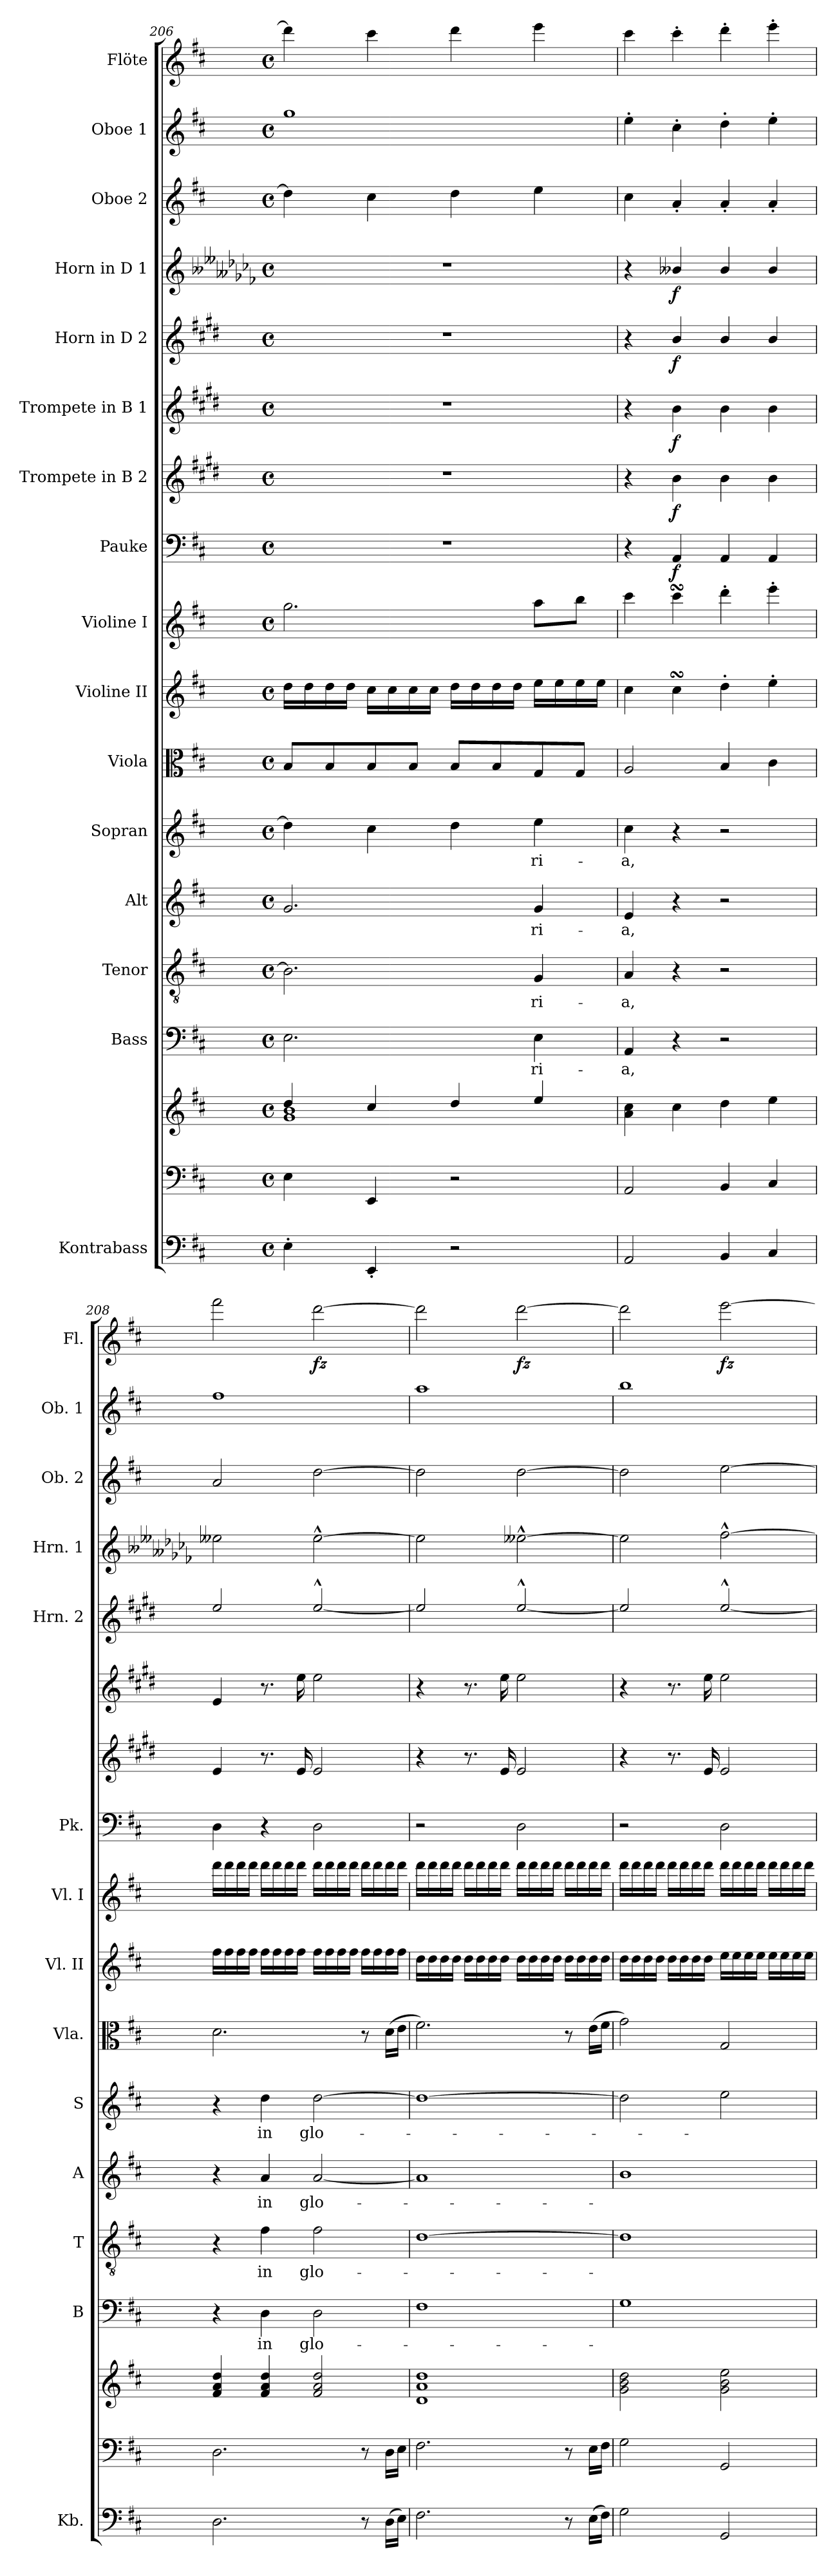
**kern	**kern	**kern	**kern	**text	**kern	**text	**kern	**text	**kern	**text	**kern	**kern	**kern	**kern	**dynam	**kern	**dynam	**kern	**dynam	**kern	**dynam	**kern	**dynam	**kern	**kern	**kern	**dynam
*part17	*part16	*part16	*part15	*part15	*part14	*part14	*part13	*part13	*part12	*part12	*part11	*part10	*part9	*part8	*part8	*part7	*part7	*part6	*part6	*part5	*part5	*part4	*part4	*part3	*part2	*part1	*part1
*staff18	*staff17	*staff16	*staff15	*staff15	*staff14	*staff14	*staff13	*staff13	*staff12	*staff12	*staff11	*staff10	*staff9	*staff8	*staff8	*staff7	*staff7	*staff6	*staff6	*staff5	*staff5	*staff4	*staff4	*staff3	*staff2	*staff1	*staff1
*I"Kontrabass	*	*	*I"Bass	*	*I"Tenor	*	*I"Alt	*	*I"Sopran	*	*I"Viola	*I"Violine II	*I"Violine I	*I"Pauke	*	*I"Trompete in B 2	*	*I"Trompete in B 1	*	*I"Horn in D 2	*	*I"Horn in D 1	*	*I"Oboe 2	*I"Oboe 1	*I"Flöte	*
*I'Kb.	*	*	*I'B	*	*I'T	*	*I'A	*	*I'S	*	*I'Vla.	*I'Vl. II	*I'Vl. I	*I'Pk.	*	*	*	*	*	*I'Hrn. 2	*	*I'Hrn. 1	*	*I'Ob. 2	*I'Ob. 1	*I'Fl.	*
*clefF4	*clefF4	*clefG2	*clefF4	*	*clefGv2	*	*clefG2	*	*clefG2	*	*clefC3	*clefG2	*clefG2	*clefF4	*	*clefG2	*	*clefG2	*	*clefG2	*	*clefG2	*	*clefG2	*clefG2	*clefG2	*
*ITrd7c12	*	*	*	*	*	*	*	*	*	*	*	*	*	*	*	*ITrd1c2	*	*ITrd1c2	*	*ITrd4c7	*	*ITrd-8c-12	*	*	*	*	*
*k[f#c#]	*k[f#c#]	*k[f#c#]	*k[f#c#]	*	*k[f#c#]	*	*k[f#c#]	*	*k[f#c#]	*	*k[f#c#]	*k[f#c#]	*k[f#c#]	*k[f#c#]	*	*k[f#c#]	*	*k[f#c#]	*	*k[f#c#g#]	*	*k[b--e--a--d-g-c-f-]	*	*k[f#c#]	*k[f#c#]	*k[f#c#]	*
*D:	*D:	*D:	*D:	*	*D:	*	*D:	*	*D:	*	*D:	*D:	*D:	*D:	*	*D:	*	*D:	*	*A:	*	*E--:	*	*D:	*D:	*D:	*
*M4/4	*M4/4	*M4/4	*M4/4	*	*M4/4	*	*M4/4	*	*M4/4	*	*M4/4	*M4/4	*M4/4	*M4/4	*	*M4/4	*	*M4/4	*	*M4/4	*	*M4/4	*	*M4/4	*M4/4	*M4/4	*
*met(c)	*met(c)	*met(c)	*met(c)	*	*met(c)	*	*met(c)	*	*met(c)	*	*met(c)	*met(c)	*met(c)	*met(c)	*	*met(c)	*	*met(c)	*	*met(c)	*	*met(c)	*	*met(c)	*met(c)	*met(c)	*
=206	=206	=206	=206	=206	=206	=206	=206	=206	=206	=206	=206	=206	=206	=206	=206	=206	=206	=206	=206	=206	=206	=206	=206	=206	=206	=206	=206
*	*	*^	*	*	*	*	*	*	*	*	*	*	*	*	*	*	*	*	*	*	*	*	*	*	*	*	*
4EE'>\	4E\	4dd/	1g 1b	2.E\	.	2.B\]	.	2.g/	.	4dd\]	.	8B/L	16dd\LL	2.gg\	1r	.	1r	.	1r	.	1r	.	1r	.	4dd\]	1gg	4ddd\]	.
.	.	.	.	.	.	.	.	.	.	.	.	.	16dd\	.	.	.	.	.	.	.	.	.	.	.	.	.	.	.
.	.	.	.	.	.	.	.	.	.	.	.	8B/	16dd\	.	.	.	.	.	.	.	.	.	.	.	.	.	.	.
.	.	.	.	.	.	.	.	.	.	.	.	.	16dd\JJ	.	.	.	.	.	.	.	.	.	.	.	.	.	.	.
4EEE'</	4EE/	4cc#/	.	.	.	.	.	.	.	4cc#\	.	8B/	16cc#\LL	.	.	.	.	.	.	.	.	.	.	.	4cc#\	.	4ccc#\	.
.	.	.	.	.	.	.	.	.	.	.	.	.	16cc#\	.	.	.	.	.	.	.	.	.	.	.	.	.	.	.
.	.	.	.	.	.	.	.	.	.	.	.	8B/J	16cc#\	.	.	.	.	.	.	.	.	.	.	.	.	.	.	.
.	.	.	.	.	.	.	.	.	.	.	.	.	16cc#\JJ	.	.	.	.	.	.	.	.	.	.	.	.	.	.	.
2r	2r	4dd/	.	.	.	.	.	.	.	4dd\	.	8B/L	16dd\LL	.	.	.	.	.	.	.	.	.	.	.	4dd\	.	4ddd\	.
.	.	.	.	.	.	.	.	.	.	.	.	.	16dd\	.	.	.	.	.	.	.	.	.	.	.	.	.	.	.
.	.	.	.	.	.	.	.	.	.	.	.	8B/	16dd\	.	.	.	.	.	.	.	.	.	.	.	.	.	.	.
.	.	.	.	.	.	.	.	.	.	.	.	.	16dd\JJ	.	.	.	.	.	.	.	.	.	.	.	.	.	.	.
!	!	!	!	!	!LO:LY:b	!	!LO:LY:b	!	!LO:LY:b	!	!LO:LY:b	!	!	!	!	!	!	!	!	!	!	!	!	!	!	!	!	!
.	.	4ee/	.	4E\	-ri-	4G/	-ri-	4g/	-ri-	4ee\	-ri-	8G/	16ee\LL	8aa\L	.	.	.	.	.	.	.	.	.	.	4ee\	.	4eee\	.
.	.	.	.	.	.	.	.	.	.	.	.	.	16ee\	.	.	.	.	.	.	.	.	.	.	.	.	.	.	.
.	.	.	.	.	.	.	.	.	.	.	.	8G/J	16ee\	8bb\J	.	.	.	.	.	.	.	.	.	.	.	.	.	.
.	.	.	.	.	.	.	.	.	.	.	.	.	16ee\JJ	.	.	.	.	.	.	.	.	.	.	.	.	.	.	.
*	*	*v	*v	*	*	*	*	*	*	*	*	*	*	*	*	*	*	*	*	*	*	*	*	*	*	*	*	*
=207	=207	=207	=207	=207	=207	=207	=207	=207	=207	=207	=207	=207	=207	=207	=207	=207	=207	=207	=207	=207	=207	=207	=207	=207	=207	=207	=207
!	!	!	!	!LO:LY:b	!	!LO:LY:b	!	!LO:LY:b	!	!LO:LY:b	!	!	!	!	!	!	!	!	!	!	!	!	!	!	!	!	!
2AAA/	2AA/	4a\ 4cc#\	4AA/	-a,	4A/	-a,	4e/	-a,	4cc#\	-a,	2A/	4cc#\	4ccc#\	4r	.	4r	.	4r	.	4r	.	4r	.	4cc#\	4ee'>\	4ccc#\	.
!	!	!	!	!	!	!	!	!	!	!	!	!	!	!	!LO:DY:b	!	!LO:DY:b	!	!LO:DY:b	!	!LO:DY:b	!	!LO:DY:b	!	!	!	!
.	.	4cc#\	4r	.	4r	.	4r	.	4r	.	.	4cc#sSsS\	4ccc#sSsS\	4AA/	f	4a\	f	4a\	f	4e/	f	4bb--/	f	4a'</	4cc#'>\	4ccc#'>\	.
4BBB/	4BB/	4dd\	2r	.	2r	.	2r	.	2r	.	4B/	4dd'>\	4ddd'>\	4AA/	.	4a\	.	4a\	.	4e/	.	4bb--/	.	4a'</	4dd'>\	4ddd'>\	.
4CC#/	4C#/	4ee\	.	.	.	.	.	.	.	.	4c#\	4ee'>\	4eee'>\	4AA/	.	4a\	.	4a\	.	4e/	.	4bb--/	.	4a'</	4ee'>\	4eee'>\	.
!!LO:PB:g=z
=208	=208	=208	=208	=208	=208	=208	=208	=208	=208	=208	=208	=208	=208	=208	=208	=208	=208	=208	=208	=208	=208	=208	=208	=208	=208	=208	=208
2.DD\	2.D\	4f#/ 4a/ 4dd/	4r	.	4r	.	4r	.	4r	.	2.d\	16ff#\LL	16ddd\LL	4D\	.	4d/	.	4d/	.	2a/	.	2eee--\	.	2a/	1ff#	2fff#\	.
.	.	.	.	.	.	.	.	.	.	.	.	16ff#\	16ddd\	.	.	.	.	.	.	.	.	.	.	.	.	.	.
.	.	.	.	.	.	.	.	.	.	.	.	16ff#\	16ddd\	.	.	.	.	.	.	.	.	.	.	.	.	.	.
.	.	.	.	.	.	.	.	.	.	.	.	16ff#\JJ	16ddd\JJ	.	.	.	.	.	.	.	.	.	.	.	.	.	.
!	!	!	!	!LO:LY:b	!	!LO:LY:b	!	!LO:LY:b	!	!LO:LY:b	!	!	!	!	!	!	!	!	!	!	!	!	!	!	!	!	!
.	.	4f#/ 4a/ 4dd/	4D\	in	4f#\	in	4a/	in	4dd\	in	.	16ff#\LL	16ddd\LL	4r	.	8.r	.	8.r	.	.	.	.	.	.	.	.	.
.	.	.	.	.	.	.	.	.	.	.	.	16ff#\	16ddd\	.	.	.	.	.	.	.	.	.	.	.	.	.	.
.	.	.	.	.	.	.	.	.	.	.	.	16ff#\	16ddd\	.	.	.	.	.	.	.	.	.	.	.	.	.	.
.	.	.	.	.	.	.	.	.	.	.	.	16ff#\JJ	16ddd\JJ	.	.	16d/	.	16dd\	.	.	.	.	.	.	.	.	.
!	!	!	!	!LO:LY:b	!	!LO:LY:b	!	!LO:LY:b	!	!LO:LY:b	!	!	!	!	!	!	!	!	!	!	!	!	!	!	!	!	!LO:DY:b
.	.	2f#/ 2a/ 2dd/	2D\	glo-	2f#\	glo-	[2a/	glo-	[2dd\	glo-	.	16ff#\LL	16ddd\LL	2D\	.	2d/	.	2dd\	.	[2a^^>/	.	[2eee--^^>\	.	[2dd\	.	[2ddd\	fz
.	.	.	.	.	.	.	.	.	.	.	.	16ff#\	16ddd\	.	.	.	.	.	.	.	.	.	.	.	.	.	.
.	.	.	.	.	.	.	.	.	.	.	.	16ff#\	16ddd\	.	.	.	.	.	.	.	.	.	.	.	.	.	.
.	.	.	.	.	.	.	.	.	.	.	.	16ff#\JJ	16ddd\JJ	.	.	.	.	.	.	.	.	.	.	.	.	.	.
8r	8r	.	.	.	.	.	.	.	.	.	8r	16ff#\LL	16ddd\LL	.	.	.	.	.	.	.	.	.	.	.	.	.	.
.	.	.	.	.	.	.	.	.	.	.	.	16ff#\	16ddd\	.	.	.	.	.	.	.	.	.	.	.	.	.	.
(>16DD\LL	16D\LL	.	.	.	.	.	.	.	.	.	(>16d\LL	16ff#\	16ddd\	.	.	.	.	.	.	.	.	.	.	.	.	.	.
16EE\JJ)	16E\JJ	.	.	.	.	.	.	.	.	.	16e\JJ	16ff#\JJ	16ddd\JJ	.	.	.	.	.	.	.	.	.	.	.	.	.	.
=209	=209	=209	=209	=209	=209	=209	=209	=209	=209	=209	=209	=209	=209	=209	=209	=209	=209	=209	=209	=209	=209	=209	=209	=209	=209	=209	=209
2.FF#\	2.F#\	1d 1a 1dd	1F#	.	[1d	.	1a]	.	1dd_	.	2.f#\)	16dd\LL	16ddd\LL	2r	.	4r	.	4r	.	2a/]	.	2eee--\]	.	2dd\]	1aa	2ddd\]	.
.	.	.	.	.	.	.	.	.	.	.	.	16dd\	16ddd\	.	.	.	.	.	.	.	.	.	.	.	.	.	.
.	.	.	.	.	.	.	.	.	.	.	.	16dd\	16ddd\	.	.	.	.	.	.	.	.	.	.	.	.	.	.
.	.	.	.	.	.	.	.	.	.	.	.	16dd\JJ	16ddd\JJ	.	.	.	.	.	.	.	.	.	.	.	.	.	.
.	.	.	.	.	.	.	.	.	.	.	.	16dd\LL	16ddd\LL	.	.	8.r	.	8.r	.	.	.	.	.	.	.	.	.
.	.	.	.	.	.	.	.	.	.	.	.	16dd\	16ddd\	.	.	.	.	.	.	.	.	.	.	.	.	.	.
.	.	.	.	.	.	.	.	.	.	.	.	16dd\	16ddd\	.	.	.	.	.	.	.	.	.	.	.	.	.	.
.	.	.	.	.	.	.	.	.	.	.	.	16dd\JJ	16ddd\JJ	.	.	16d/	.	16dd\	.	.	.	.	.	.	.	.	.
!	!	!	!	!	!	!	!	!	!	!	!	!	!	!	!	!	!	!	!	!	!	!	!	!	!	!	!LO:DY:b
.	.	.	.	.	.	.	.	.	.	.	.	16dd\LL	16ddd\LL	2D\	.	2d/	.	2dd\	.	[2a^^>/	.	[2eee--^^>\	.	[2dd\	.	[2ddd\	fz
.	.	.	.	.	.	.	.	.	.	.	.	16dd\	16ddd\	.	.	.	.	.	.	.	.	.	.	.	.	.	.
.	.	.	.	.	.	.	.	.	.	.	.	16dd\	16ddd\	.	.	.	.	.	.	.	.	.	.	.	.	.	.
.	.	.	.	.	.	.	.	.	.	.	.	16dd\JJ	16ddd\JJ	.	.	.	.	.	.	.	.	.	.	.	.	.	.
8r	8r	.	.	.	.	.	.	.	.	.	8r	16dd\LL	16ddd\LL	.	.	.	.	.	.	.	.	.	.	.	.	.	.
.	.	.	.	.	.	.	.	.	.	.	.	16dd\	16ddd\	.	.	.	.	.	.	.	.	.	.	.	.	.	.
(>16EE\LL	16E\LL	.	.	.	.	.	.	.	.	.	(>16e\LL	16dd\	16ddd\	.	.	.	.	.	.	.	.	.	.	.	.	.	.
16FF#\JJ)	16F#\JJ	.	.	.	.	.	.	.	.	.	16f#\JJ	16dd\JJ	16ddd\JJ	.	.	.	.	.	.	.	.	.	.	.	.	.	.
=210	=210	=210	=210	=210	=210	=210	=210	=210	=210	=210	=210	=210	=210	=210	=210	=210	=210	=210	=210	=210	=210	=210	=210	=210	=210	=210	=210
2GG\	2G\	2g\ 2b\ 2dd\	1G	.	1d]	.	1b	.	2dd\]	.	2g\)	16dd\LL	16ddd\LL	2r	.	4r	.	4r	.	2a/]	.	2eee--\]	.	2dd\]	1bb	2ddd\]	.
.	.	.	.	.	.	.	.	.	.	.	.	16dd\	16ddd\	.	.	.	.	.	.	.	.	.	.	.	.	.	.
.	.	.	.	.	.	.	.	.	.	.	.	16dd\	16ddd\	.	.	.	.	.	.	.	.	.	.	.	.	.	.
.	.	.	.	.	.	.	.	.	.	.	.	16dd\JJ	16ddd\JJ	.	.	.	.	.	.	.	.	.	.	.	.	.	.
.	.	.	.	.	.	.	.	.	.	.	.	16dd\LL	16ddd\LL	.	.	8.r	.	8.r	.	.	.	.	.	.	.	.	.
.	.	.	.	.	.	.	.	.	.	.	.	16dd\	16ddd\	.	.	.	.	.	.	.	.	.	.	.	.	.	.
.	.	.	.	.	.	.	.	.	.	.	.	16dd\	16ddd\	.	.	.	.	.	.	.	.	.	.	.	.	.	.
.	.	.	.	.	.	.	.	.	.	.	.	16dd\JJ	16ddd\JJ	.	.	16d/	.	16dd\	.	.	.	.	.	.	.	.	.
!	!	!	!	!	!	!	!	!	!	!	!	!	!	!	!	!	!	!	!	!	!	!	!	!	!	!	!LO:DY:b
2GGG/	2GG/	2g\ 2b\ 2ee\	.	.	.	.	.	.	2ee\	.	2G/	16ee\LL	16ddd\LL	2D\	.	2d/	.	2dd\	.	[2a^^>/	.	[2fff-^^>\	.	[2ee\	.	[2eee\	fz
.	.	.	.	.	.	.	.	.	.	.	.	16ee\	16ddd\	.	.	.	.	.	.	.	.	.	.	.	.	.	.
.	.	.	.	.	.	.	.	.	.	.	.	16ee\	16ddd\	.	.	.	.	.	.	.	.	.	.	.	.	.	.
.	.	.	.	.	.	.	.	.	.	.	.	16ee\JJ	16ddd\JJ	.	.	.	.	.	.	.	.	.	.	.	.	.	.
.	.	.	.	.	.	.	.	.	.	.	.	16ee\LL	16ddd\LL	.	.	.	.	.	.	.	.	.	.	.	.	.	.
.	.	.	.	.	.	.	.	.	.	.	.	16ee\	16ddd\	.	.	.	.	.	.	.	.	.	.	.	.	.	.
.	.	.	.	.	.	.	.	.	.	.	.	16ee\	16ddd\	.	.	.	.	.	.	.	.	.	.	.	.	.	.
.	.	.	.	.	.	.	.	.	.	.	.	16ee\JJ	16ddd\JJ	.	.	.	.	.	.	.	.	.	.	.	.	.	.
=	=	=	=	=	=	=	=	=	=	=	=	=	=	=	=	=	=	=	=	=	=	=	=	=	=	=	=
*-	*-	*-	*-	*-	*-	*-	*-	*-	*-	*-	*-	*-	*-	*-	*-	*-	*-	*-	*-	*-	*-	*-	*-	*-	*-	*-	*-
